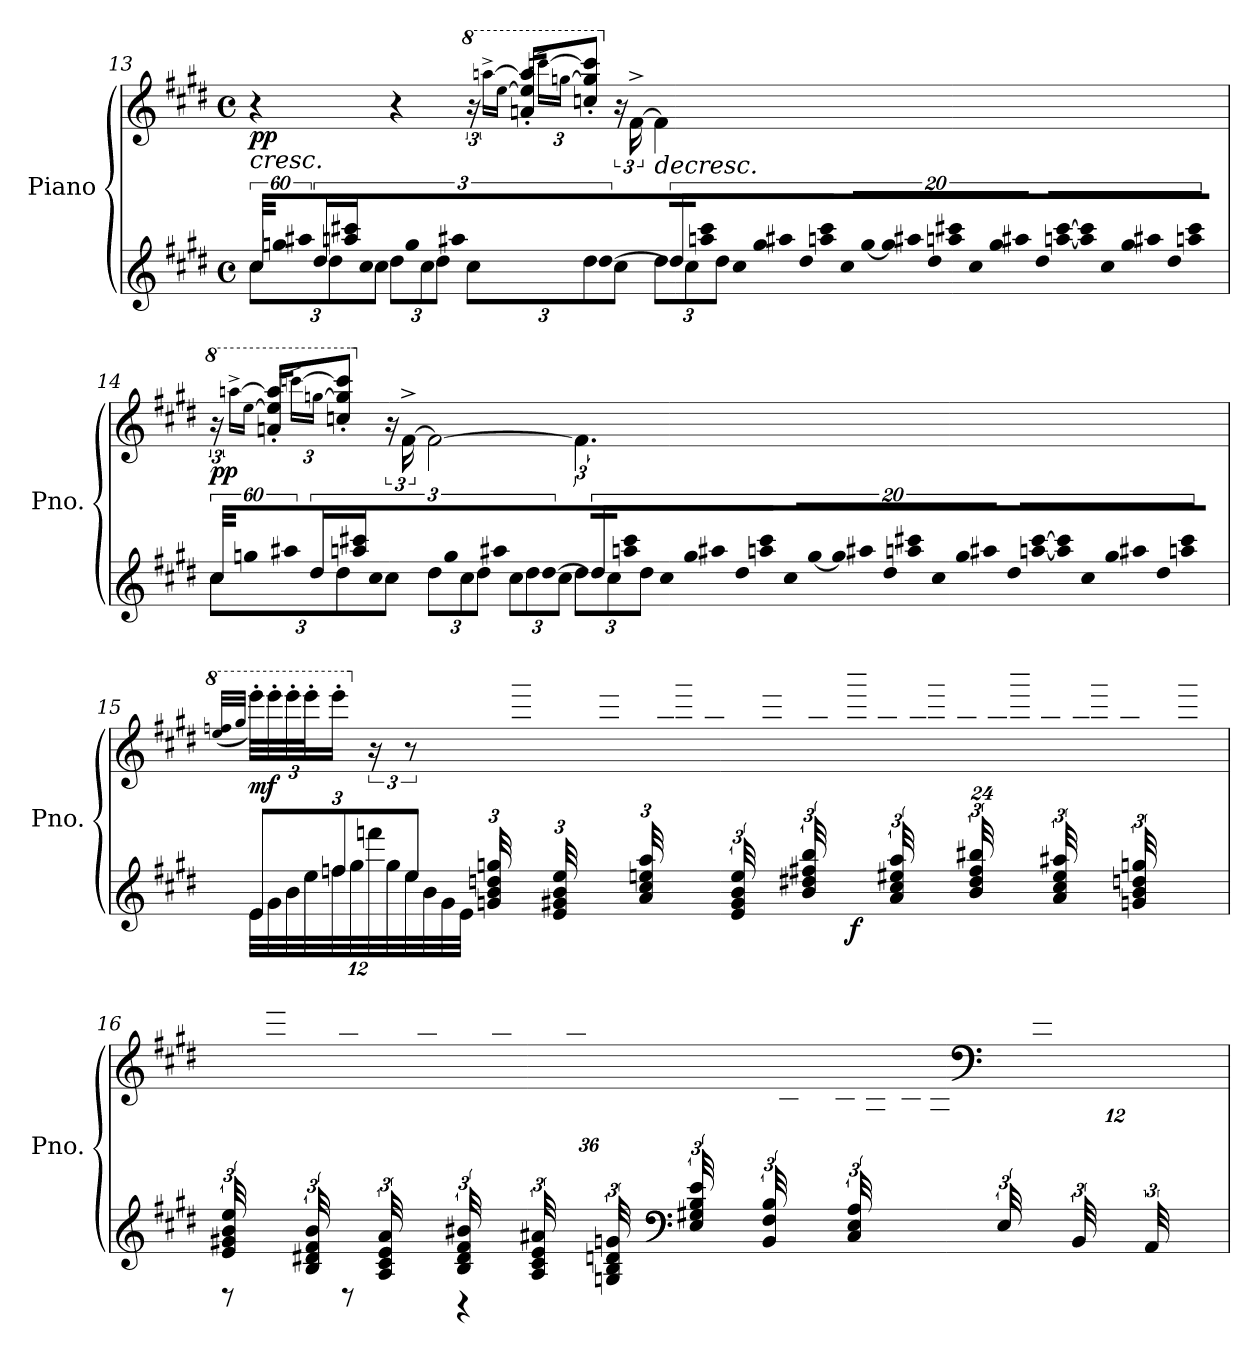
**kern	**kern	**dynam
*part1	*part1	*part1
*staff2	*staff1	*staff1/2
*I"Piano	*	*
*I'Pno.	*	*
!!LO:LB:g=z
*clefG2	*clefG2	*
*k[f#c#g#d#]	*k[f#c#g#d#]	*
*M4/4	*M4/4	*
*met(c)	*met(c)	*
=13	=13	=13
!LO:N:vis=16	!	!
*^	*	*
*	*Xbrackettup	*	*
!	!	!	!LO:HP:b
!	!	!	!LO:DY:n=1:b
1920%53cc#/LL	12cc#\L	4r	< pp
!LO:N:vis=16	!	!	!
1920%53ggn/	.	.	.
!LO:N:vis=16	!	!	!
1920%53aa#X/	.	.	.
24dd#/	.	.	.
.	12dd#\	.	.
24aan/ 24ccc#X/	.	.	.
!LO:N:vis=16	!	!	!
1920%53cc#/	.	.	.
.	12cc#\J	.	.
!LO:N:vis=16	!	!	!
1920%53gg/	.	.	.
!LO:N:vis=16	!	!	!
1920%53aa#X/JJ	.	.	.
[960dd#/	.	.	.
320%13dd#/LL]	12dd#\L	4r	.
24aan/ 24ccc#/	.	.	.
!LO:N:vis=16	!	!	!
1920%53cc#/	.	.	.
.	12cc#\	.	.
!LO:N:vis=16	!	!	!
1920%53gg/	.	.	.
!LO:N:vis=16	!	!	!
1920%53aa#X/	.	.	.
24dd#/	.	.	.
.	12dd#\J	.	.
24aan/ 24ccc#/JJ	.	.	.
*brackettup	*	*	*
!LO:N:vis=16	!	!	!
1920%53cc#/LL	.	.	.
*	*Xbrackettup	*	*
*	*	*8va	*
.	12cc#\L	24r	.
[480%7gg/	.	.	.
384%5gg/]	.	.	.
.	.	[16qaaan^\LL	.
.	.	[16qeee\JJ	.
.	.	24aan/' 24eee/]' 24aaa/]'KL	.
!LO:N:vis=16	!	!	!
1920%53aa#X/	.	.	.
24dd#/	.	.	.
.	.	[16qccccn^\LL	.
.	.	[16qgggn\JJ	.
.	12dd#\	12cccn/' 12ggg/]' 12cccc/]'J	.
24aan/ 24ccc#X/	.	.	.
!LO:N:vis=16	!	!	!
1920%53cc#/	.	.	.
*	*	*X8va	*
.	12cc#\J	24r	.
!LO:N:vis=16	!	!	!
1920%53gg/	.	.	.
.	.	[24f#^\	.
!LO:N:vis=16	!	!	!
1920%53aa#X/JJ	.	.	.
*brackettup	*	*	*
24dd#/LL	.	.	.
*	*Xbrackettup	*	*
!	!	!	!LO:HP:b
.	12dd#\L	4f#\]	>
[480%7aan/ [480%7ccc#/	.	.	.
480%13aa/] 480%13ccc#/]	.	.	.
!LO:N:vis=16	!	!	!
1920%53cc#/	.	.	.
.	12cc#\	.	.
!LO:N:vis=16	!	!	!
1920%53gg/	.	.	.
!LO:N:vis=16	!	!	!
1920%53aa#X/	.	.	.
24dd#/	.	.	.
.	12dd#\J	.	.
24aan/ 24ccc#/JJ	.	.	.
320ryy	.	.	.
*v	*v	*	*
.	.	[
!!LO:LB:g=z
=14	=14	=14
*brackettup	*	*
!LO:N:vis=16	!	!
*^	*	*
*	*Xbrackettup	*	*
*	*	*8va	*
!	!	!	!LO:DY:b
1920%53cc#/LL	12cc#\L	24r	pp
!LO:N:vis=16	!	!	!
1920%53ggn/	.	.	.
.	.	[16qaaan^\LL	.
.	.	[16qeee\JJ	.
.	.	24aan/' 24eee/]' 24aaa/]'KL	.
!LO:N:vis=16	!	!	!
1920%53aa#X/	.	.	.
24dd#/	.	.	.
.	.	[16qccccn^\LL	.
.	.	[16qgggn\JJ	.
.	12dd#\	12cccn/' 12ggg/]' 12cccc/]'J	.
24aan/ 24ccc#X/	.	.	.
!LO:N:vis=16	!	!	!
1920%53cc#/	.	.	.
*	*	*X8va	*
.	12cc#\J	24r	.
!LO:N:vis=16	!	!	!
1920%53gg/	.	.	.
.	.	[24f#^\	.
!LO:N:vis=16	!	!	!
1920%53aa#X/JJ	.	.	.
[960dd#/	.	.	.
320%13dd#/LL]	12dd#\L	2f#\_	.
24aan/ 24ccc#/	.	.	.
!LO:N:vis=16	!	!	!
1920%53cc#/	.	.	.
.	12cc#\	.	.
!LO:N:vis=16	!	!	!
1920%53gg/	.	.	.
!LO:N:vis=16	!	!	!
1920%53aa#X/	.	.	.
24dd#/	.	.	.
.	12dd#\J	.	.
24aan/ 24ccc#/JJ	.	.	.
*brackettup	*	*	*
!LO:N:vis=16	!	!	!
1920%53cc#/LL	.	.	.
*	*Xbrackettup	*	*
.	12cc#\L	.	.
[480%7gg/	.	.	.
384%5gg/]	.	.	.
!LO:N:vis=16	!	!	!
1920%53aa#X/	.	.	.
24dd#/	.	.	.
.	12dd#\	.	.
24aan/ 24ccc#X/	.	.	.
!LO:N:vis=16	!	!	!
1920%53cc#/	.	.	.
.	12cc#\J	.	.
!LO:N:vis=16	!	!	!
1920%53gg/	.	.	.
!LO:N:vis=16	!	!	!
1920%53aa#X/JJ	.	.	.
*brackettup	*	*	*
24dd#/LL	.	.	.
*	*Xbrackettup	*	*
.	12dd#\L	6.f#\]	.
[480%7aan/ [480%7ccc#/	.	.	.
480%13aa/] 480%13ccc#/]	.	.	.
!LO:N:vis=16	!	!	!
1920%53cc#/	.	.	.
.	12cc#\	.	.
!LO:N:vis=16	!	!	!
1920%53gg/	.	.	.
!LO:N:vis=16	!	!	!
1920%53aa#X/	.	.	.
24dd#/	.	.	.
.	12dd#\J	.	.
24aan/ 24ccc#/JJ	.	.	.
320ryy	.	.	.
!!LO:LB:g=z
=15	=15	=15	=15
*	*	*8va	*
.	.	(<32qeee/ 32qfffn/LLL	.
.	.	32qggg#/JJJ	.
*	*brackettup	*	*
*	*	*^	*
!	!	!	!	!LO:DY:b
12e/L	48e\LLL	48eeee'\LLL)	48%13ryy	mf
.	48g#\	48eeee'\	.	.
.	48b\	48eeee'\	.	.
.	48ee\	48eeee'\J	.	.
12ffn/	48ff\	24eeee'\JJ	.	.
.	48gg#\	.	.	.
*	*	*X8va	*	*
.	48fffn\	24r	.	.
.	48gg#\	.	.	.
12ee/J	48ee\	12r	.	.
.	48b\	.	.	.
.	48g#\	.	.	.
.	48e\JJJ	.	.	.
(>(>48gn/ 48b/ 48ddn/ 48ggn/LLL	16ryy	4ryy	.	.
16ryy	.	.	48gg\	.
.	.	.	48bb\ 48gggn\	.
.	8.ryy	.	48gg#X\JJJ	.
48e/ 48g#X/ 48b/ 48ee/LLL	.	.	48ryy	.
16ryy	.	.	48ee#X\	.
.	.	.	48gg#X\ 48eeen\	.
.	.	.	48ee#X\JJJ	.
48a/ 48cc#/ 48een/ 48aa/LLL	.	.	48ryy	.
16ryy	.	.	48aa#X\	.
.	.	.	48ccc#\ 48aaan\	.
.	.	.	48aa#X\JJJ	.
*	*	*v	*v	*
!!LO:PB:g=z
=15X1-	=15X1-	=15X1-	=15X1-
48e/ 48g#/ 48b/ 48ee/LLL	8ryy	48ryy	.
16ryy	.	48ee#X\	.
.	.	48gg#\ 48eeen\	.
.	.	48ee#X\JJJ	.
48b/ 48dd#X/ 48ff#X/ 48bb/LLL	.	48ryy	.
16ryy	.	48bb#X\	.
!	!	!	!LO:DY:n=1:b=2
.	16ryy	48ddd#X\ 48fffn\ 48bbb\	] f
.	.	48bb#X\JJJ)	.
48a/ 48cc#/ 48ee#/ 48aa/LLL	.	48ryy	.
16ryy	16ryy	48aa#X\	.
.	.	48ccc#\ 48eee\ 48aaan\	.
.	.	48aa#X\JJJ)	.
48b/ 48dd#/ 48ff#/ 48bb#/LLL	4ryy	48ryy	.
16ryy	.	48bb#X\	.
.	.	48ddd#\ 48fff#X\ 48bbbn\	.
.	.	48bb#X\JJJ	.
48a/ 48cc#/ 48ee#/ 48aa#/LLL	.	48ryy	.
16ryy	.	48aa#X\	.
.	.	48ccc#\ 48eee\ 48aaa\	.
.	.	48aa#X\JJJ	.
48gn/ 48b/ 48ddn/ 48ggn/LLL	.	48ryy	.
16ryy	.	48gg#X\	.
.	.	48bbn\ 48dddn\ 48gggn\	.
.	.	48gg#X\JJJ	.
!!LO:LB:g=z
=16	=16	=16	=16
48e/ 48g#X/ 48b/ 48ee/LLL	8r	48ryy	.
16ryy	.	48ee#X\	.
.	.	48gg#X\ 48bb\ 48eeen\	.
.	.	48ee#X\JJJ	.
48B/ 48d#X/ 48f#/ 48b/LLL	.	48ryy	.
16ryy	.	48b#X\	.
.	8r	48dd#\ 48ff#\ 48bbn\	.
.	.	48b#X\JJJ	.
48A/ 48c#/ 48e/ 48a/LLL	.	48ryy	.
16ryy	.	48a#X\	.
.	.	48cc#\ 48een\ 48aan\	.
.	.	48a#X\JJJ	.
48B/ 48d#/ 48f#/ 48b#/LLL	4r	48ryy	.
16ryy	.	48b#X\	.
.	.	48dd#\ 48ff#\ 48bbn\	.
.	.	48b#X\JJJ	.
48A/ 48c#/ 48e/ 48a#/LLL	.	48ryy	.
16ryy	.	48a#X\	.
.	.	48cc#\ 48ee\ 48aan\	.
.	.	48a#X\	.
48Gn/ 48B/ 48dn/ 48gn/	.	48ryy	.
16ryy	.	48g#X\	.
.	.	48bn\ 48ddn\ 48ggn\	.
.	.	48g#X\JJJ	.
*clefF4	*	*	*
48E/ 48G#X/ 48B/ 48e/LLL	4ryy	48ryy	.
16ryy	.	48e#X\	.
.	.	48g#\ 48b\ 48een\	.
.	.	48e#X\JJJ	.
48BB/ 48F#/ 48B/LLL	.	48ryy	.
16ryy	.	48B#X\	.
.	.	48d\ 48f#\ 48bn\	.
.	.	48B#X\JJJ	.
48C#/ 48E/ 48A/LLL	.	48ryy	.
16ryy	.	48A#X\	.
.	.	48c#\ 48en\ 48an\	.
.	.	48A#X\JJJ	.
!!LO:LB:g=z
=16X2-	=16X2-	=16X2-	=16X2-
*	*	*clefF4	*
48E/LLL	4ryy	48ryy	.
16ryy	.	48E#X\	.
.	.	48G#\ 48B\ 48en\	.
.	.	48E#X\JJJ	.
48BB/LLL	.	48ryy	.
16ryy	.	48BB#X\	.
.	.	48D#\ 48Bn\	.
.	.	48BB#X\JJJ	.
48AA/LLL	.	48ryy	.
16ryy	.	48AA#X\	.
.	.	48C#\ 48An\	.
.	.	48AA#X\JJJ	.
*v	*v	*	*
=	=	=
*-	*-	*-
